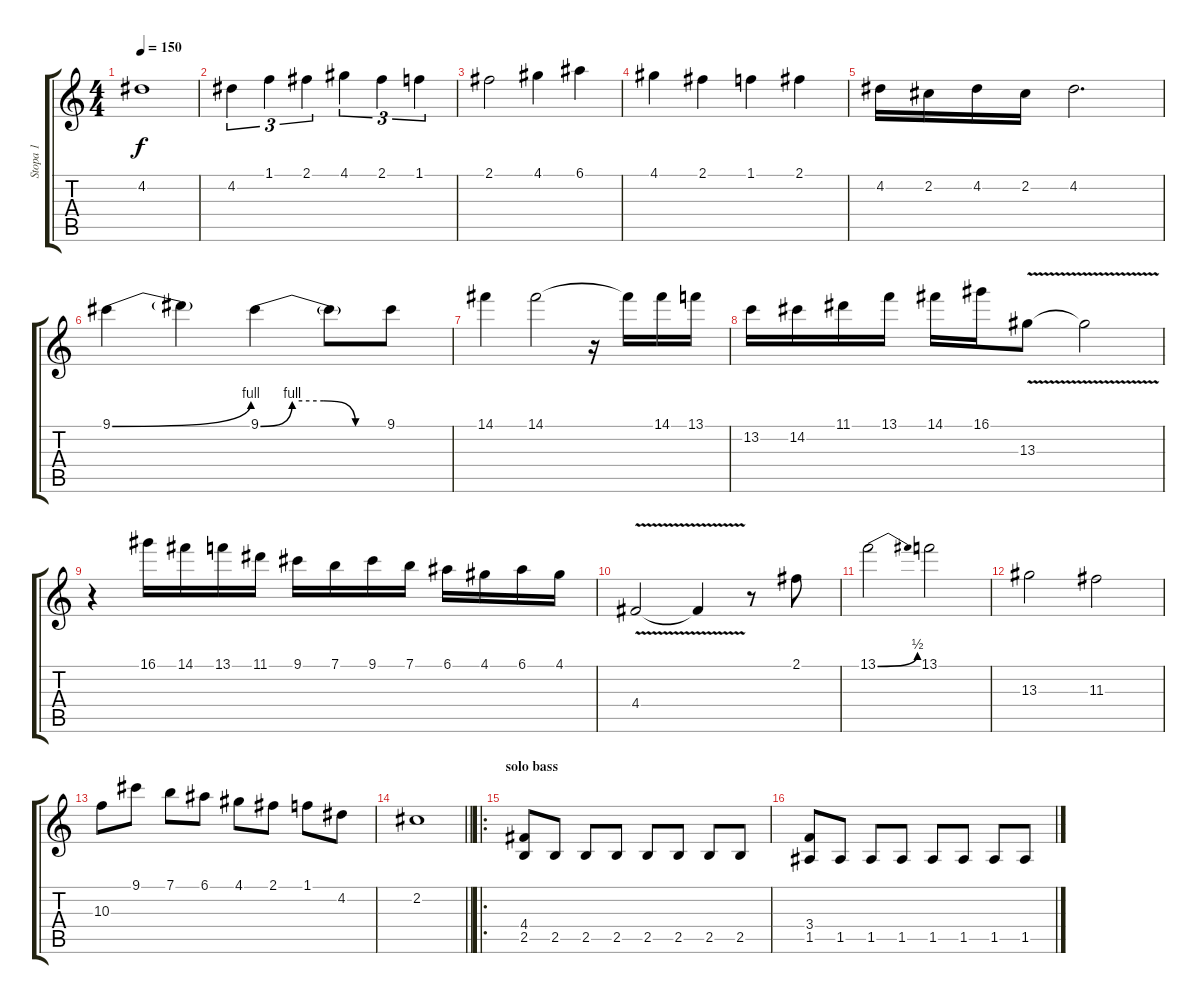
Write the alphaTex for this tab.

\track ("Stopa 1" "Stopa 1") {instrument overdrivenguitar}
\staff {score tabs}
\tuning (E4 B3 G3 D3 A2 E2) {hide}
\ts (4 4)
\tempo 150
\clef g2
\ks c
4.2.1{dy f} |
4.2.4{tu (3 2)} 1.1.4{tu (3 2)} 2.1.4{tu (3 2)} 4.1.4{tu (3 2)} 2.1.4{tu (3 2)} 1.1.4{tu (3 2)} |
2.1.2 4.1.4 6.1.4 |
4.1.4 2.1.4 1.1.4 2.1.4 |
4.2.16 2.2.16 4.2.16 2.2.16 4.2.2{d} |
9.1{be (bend 0 0 60 4)}.4 9.1{t}.4 9.1{be (custom 0 0 15 4 30 4 45 0 60 0)}.4 9.1{t}.8 9.1.8 |
14.1.4 14.1.2 r.16 14.1{t}.16 14.1.16 13.1.16 |
13.2.16 14.2.16 11.1.16 13.1.16 14.1.16 16.1.16 13.3{v}.8 13.3{t}.2 |
r.4 16.1.16 14.1.16 13.1.16 11.1.16 9.1.16 7.1.16 9.1.16 7.1.16 6.1.16 4.1.16 6.1.16 4.1.16 |
4.4{v}.2 4.4{t}.4 r.8 2.1.8 |
13.1{be (bend 0 0 60 2)}.2 13.1.2 |
13.3.2 11.3.2 |
10.3.8 9.1.8 7.1.8 6.1.8 4.1.8 2.1.8 1.1.8 4.2.8 |
\barLineRight lightlight
2.2.1 |
\ro
\section ("" "solo bass")
(4.4 2.5).8 2.5.8 2.5.8 2.5.8 2.5.8 2.5.8 2.5.8 2.5.8 |
(3.4 1.5).8 1.5.8 1.5.8 1.5.8 1.5.8 1.5.8 1.5.8 1.5.8
